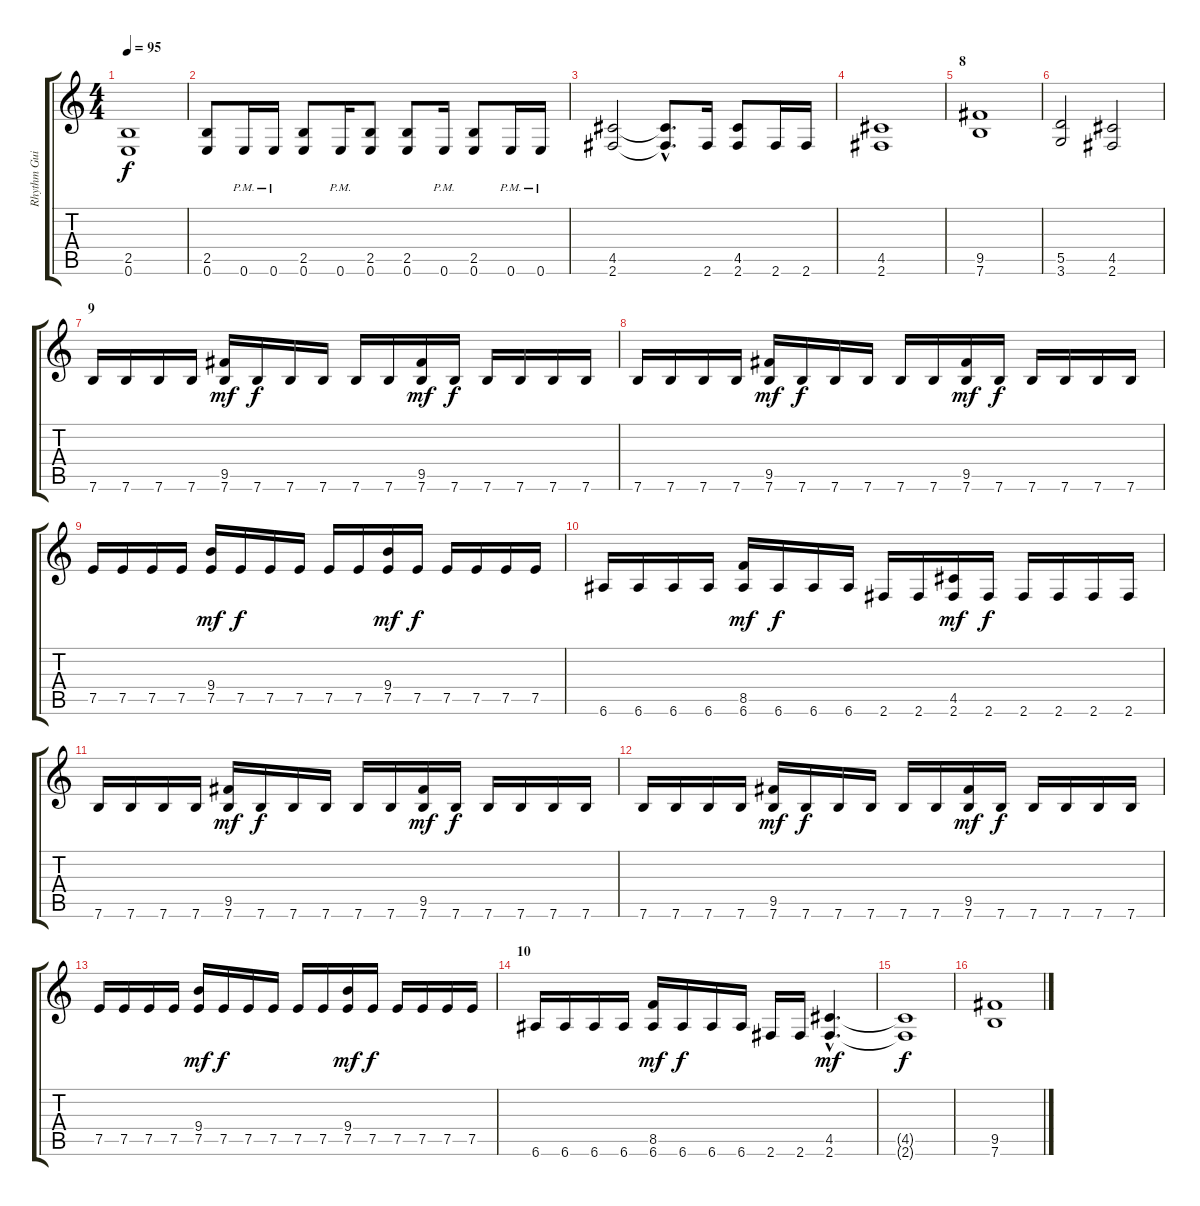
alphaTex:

\track ("Rhythm Guitar" "Rhythm Gui") {instrument distortionguitar}
\staff {score tabs}
\tuning (E4 B3 G3 D3 A2 E2) {hide}
\ts (4 4)
\tempo 95
\clef g2
\ks c
(2.5 0.6).1{dy f} |
(2.5 0.6).8 0.6{pm}.16 0.6{pm}.16 (2.5 0.6).8 0.6{pm}.16 (2.5 0.6).8 (2.5 0.6).8 0.6{pm}.16 (2.5 0.6).8 0.6{pm}.16 0.6{pm}.16 |
(4.5 2.6).2 (4.5{hac t} 2.6{hac t}).8{d} 2.6.16 (4.5 2.6).8 2.6.16 2.6.16 |
(4.5 2.6).1 |
\section ("" "8")
(9.5 7.6).1 |
(5.5 3.6).2 (4.5 2.6).2 |
\section ("" "9")
7.6.16 7.6.16 7.6.16 7.6.16 (9.5 7.6).16{dy mf} 7.6.16{dy f} 7.6.16 7.6.16 7.6.16 7.6.16 (9.5 7.6).16{dy mf} 7.6.16{dy f} 7.6.16 7.6.16 7.6.16 7.6.16 |
7.6.16 7.6.16 7.6.16 7.6.16 (9.5 7.6).16{dy mf} 7.6.16{dy f} 7.6.16 7.6.16 7.6.16 7.6.16 (9.5 7.6).16{dy mf} 7.6.16{dy f} 7.6.16 7.6.16 7.6.16 7.6.16 |
7.5.16 7.5.16 7.5.16 7.5.16 (9.4 7.5).16{dy mf} 7.5.16{dy f} 7.5.16 7.5.16 7.5.16 7.5.16 (9.4 7.5).16{dy mf} 7.5.16{dy f} 7.5.16 7.5.16 7.5.16 7.5.16 |
6.6.16 6.6.16 6.6.16 6.6.16 (8.5 6.6).16{dy mf} 6.6.16{dy f} 6.6.16 6.6.16 2.6.16 2.6.16 (4.5 2.6).16{dy mf} 2.6.16{dy f} 2.6.16 2.6.16 2.6.16 2.6.16 |
7.6.16 7.6.16 7.6.16 7.6.16 (9.5 7.6).16{dy mf} 7.6.16{dy f} 7.6.16 7.6.16 7.6.16 7.6.16 (9.5 7.6).16{dy mf} 7.6.16{dy f} 7.6.16 7.6.16 7.6.16 7.6.16 |
7.6.16 7.6.16 7.6.16 7.6.16 (9.5 7.6).16{dy mf} 7.6.16{dy f} 7.6.16 7.6.16 7.6.16 7.6.16 (9.5 7.6).16{dy mf} 7.6.16{dy f} 7.6.16 7.6.16 7.6.16 7.6.16 |
7.5.16 7.5.16 7.5.16 7.5.16 (9.4 7.5).16{dy mf} 7.5.16{dy f} 7.5.16 7.5.16 7.5.16 7.5.16 (9.4 7.5).16{dy mf} 7.5.16{dy f} 7.5.16 7.5.16 7.5.16 7.5.16 |
\section ("" "10")
6.6.16 6.6.16 6.6.16 6.6.16 (8.5 6.6).16{dy mf} 6.6.16{dy f} 6.6.16 6.6.16 2.6.16 2.6.16 (4.5{hac} 2.6{hac}).4{d dy mf} |
(4.5{t} 2.6{t}).1{dy f} |
(9.5 7.6).1
